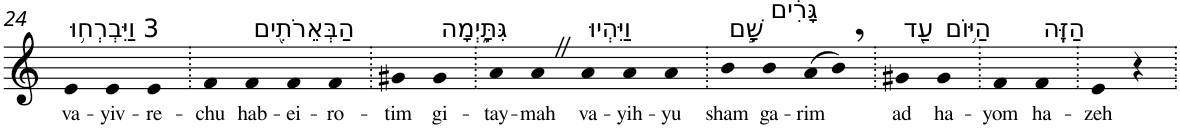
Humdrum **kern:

**kern	**text
*part1	*part1
*staff1	*staff1
*I"Piano	*
*I'Pno	*
!!LO:PB:g=z
*clefG2	*
*k[]	*
=24	=24
!LO:TX:a:t=3 וַיִּבְרְח֥וּ	!
!	!LO:LY:b
4e	va-
!	!LO:LY:b
4e	-yiv-
!	!LO:LY:b
4e	-re-
=25.	=25.
!	!LO:LY:b
4f	-chu
!LO:TX:a:t=הַבְּאֵרֹתִ֖ים	!
!	!LO:LY:b
4f	hab-
!	!LO:LY:b
4f	-ei-
!	!LO:LY:b
4f	-ro-
=26.	=26.
!	!LO:LY:b
4g#X	-tim
!LO:TX:a:t=גִּתָּ֑יְמָה	!
!	!LO:LY:b
4g#	gi-
=27.	=27.
!	!LO:LY:b
4a	-tay-
!	!LO:LY:b
4aZ	-mah
!LO:TX:a:t=וַיִּהְיוּ	!
!	!LO:LY:b
4a	va-
!	!LO:LY:b
4a	-yih-
!	!LO:LY:b
4a	-yu
=28.	=28.
!LO:TX:a:t=שָׁ֣ם	!
!	!LO:LY:b
4b	sham
!LO:TX:a:t=גָּרִ֔ים	!
!	!LO:LY:b
4b	ga-
!	!LO:LY:b
(>8a	-rim
8b,)	.
=29.	=29.
!LO:TX:a:t=עַ֖ד	!
!	!LO:LY:b
4g#X	ad
!LO:TX:a:t=הַיּ֥וֹם	!
!	!LO:LY:b
4g#	ha-
=30.	=30.
!	!LO:LY:b
4f	-yom
!LO:TX:a:t=הַזֶּֽה	!
!	!LO:LY:b
4f	ha-
=31.	=31.
!	!LO:LY:b
4e	-zeh
4r	.
=.	=.
*-	*-
